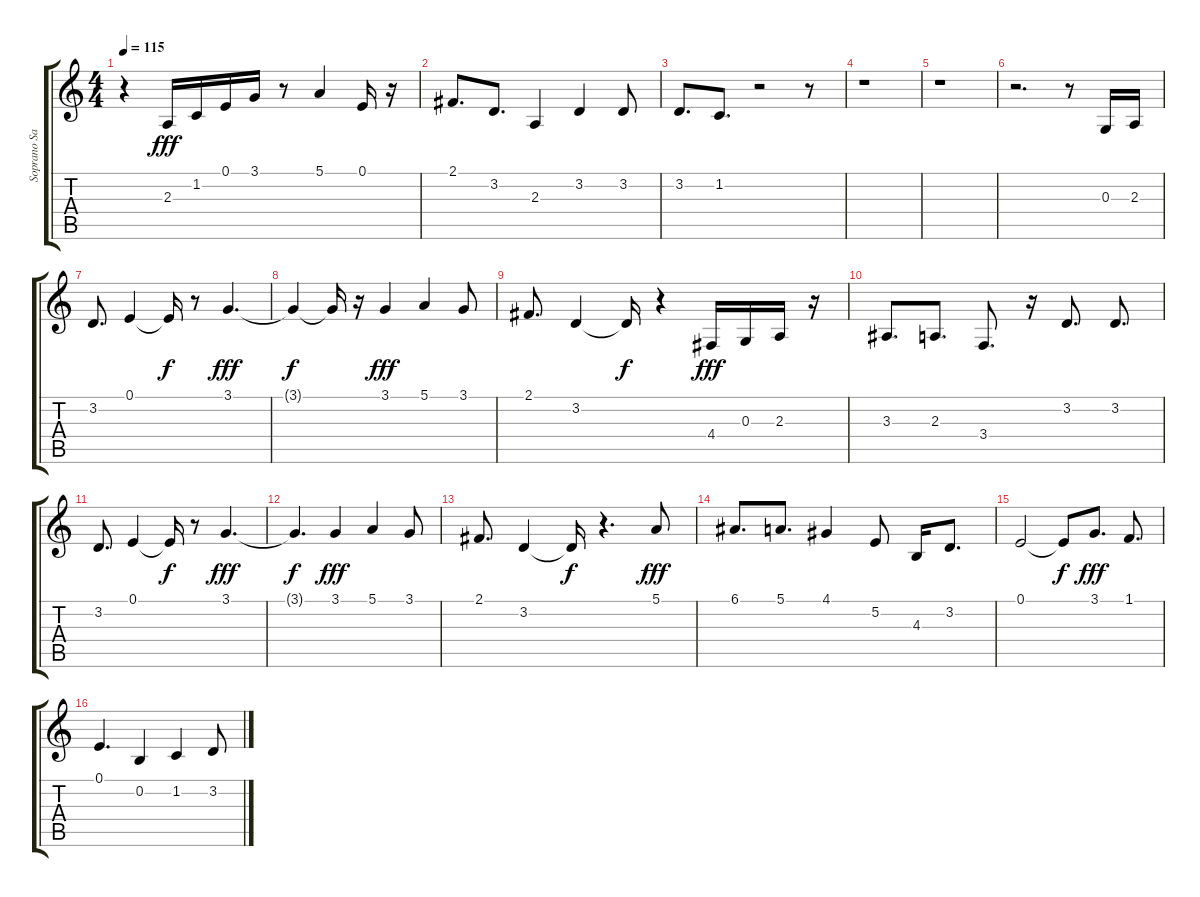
\track ("Soprano Sax" "Soprano Sa") {instrument sopranosax}
\staff {score tabs}
\tuning (E4 B3 G3 D3 A2 E2) {hide}
\ts (4 4)
\tempo 115
\clef g2
\ks c
r.4{dy fff} 2.3.16 1.2.16 0.1.16 3.1.16 r.8 5.1.4 0.1.16 r.16 |
2.1.8{d} 3.2.8{d} 2.3.4 3.2.4 3.2.8 |
3.2.8{d} 1.2.8{d} r.2 r.8 |
r.1 |
r.1 |
r.2{d} r.8 0.3.16 2.3.16 |
3.2.8{d} 0.1.4 0.1{t}.16{dy f} r.8 3.1.4{d dy fff} |
3.1{t}.4{dy f} 3.1{t}.16 r.16 3.1.4{dy fff} 5.1.4 3.1.8 |
2.1.8{d} 3.2.4 3.2{t}.16{dy f} r.4 4.4.16{dy fff} 0.3.16 2.3.16 r.16 |
3.3.8{d} 2.3.8{d} 3.4.8{d} r.16 3.2.8{d} 3.2.8{d} |
3.2.8{d} 0.1.4 0.1{t}.16{dy f} r.8 3.1.4{d dy fff} |
3.1{t}.4{d dy f} 3.1.4{dy fff} 5.1.4 3.1.8 |
2.1.8{d} 3.2.4 3.2{t}.16{dy f} r.4{d} 5.1.8{dy fff} |
6.1.8{d} 5.1.8{d} 4.1.4 5.2.8 4.3.16 3.2.8{d} |
0.1.2 0.1{t}.8{dy f} 3.1.8{d dy fff} 1.1.8{d} |
0.1.4{d} 0.2.4 1.2.4 3.2.8
